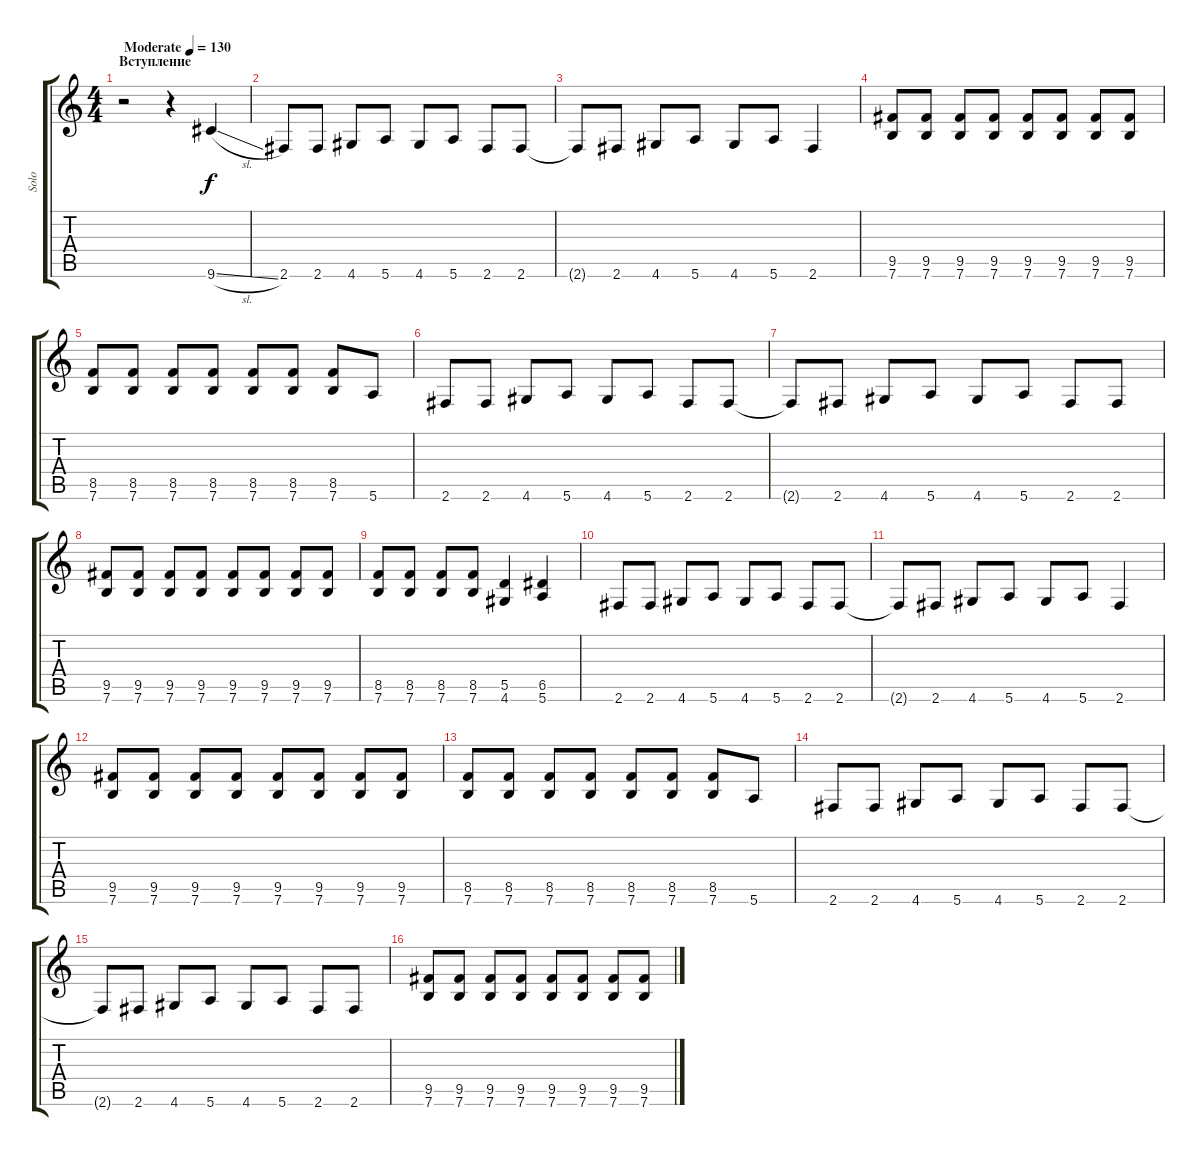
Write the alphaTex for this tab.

\track ("Solo" "Solo") {instrument distortionguitar}
\staff {score tabs}
\tuning (E4 B3 G3 D3 A2 E2) {hide}
\ts (4 4)
\section ("" "Вступление")
\tempo (130 "Moderate")
\clef g2
\ks c
r.2{dy f instrument distortionguitar} r.4 9.6{sl}.4 |
2.6.8 2.6.8 4.6.8 5.6.8 4.6.8 5.6.8 2.6.8 2.6.8 |
2.6{t}.8 2.6.8 4.6.8 5.6.8 4.6.8 5.6.8 2.6.4 |
(9.5 7.6).8 (9.5 7.6).8 (9.5 7.6).8 (9.5 7.6).8 (9.5 7.6).8 (9.5 7.6).8 (9.5 7.6).8 (9.5 7.6).8 |
(8.5 7.6).8 (8.5 7.6).8 (8.5 7.6).8 (8.5 7.6).8 (8.5 7.6).8 (8.5 7.6).8 (8.5 7.6).8 5.6.8 |
2.6.8 2.6.8 4.6.8 5.6.8 4.6.8 5.6.8 2.6.8 2.6.8 |
2.6{t}.8 2.6.8 4.6.8 5.6.8 4.6.8 5.6.8 2.6.8 2.6.8 |
(9.5 7.6).8 (9.5 7.6).8 (9.5 7.6).8 (9.5 7.6).8 (9.5 7.6).8 (9.5 7.6).8 (9.5 7.6).8 (9.5 7.6).8 |
(8.5 7.6).8 (8.5 7.6).8 (8.5 7.6).8 (8.5 7.6).8 (5.5 4.6).4 (6.5 5.6).4 |
2.6.8 2.6.8 4.6.8 5.6.8 4.6.8 5.6.8 2.6.8 2.6.8 |
2.6{t}.8 2.6.8 4.6.8 5.6.8 4.6.8 5.6.8 2.6.4 |
(9.5 7.6).8 (9.5 7.6).8 (9.5 7.6).8 (9.5 7.6).8 (9.5 7.6).8 (9.5 7.6).8 (9.5 7.6).8 (9.5 7.6).8 |
(8.5 7.6).8 (8.5 7.6).8 (8.5 7.6).8 (8.5 7.6).8 (8.5 7.6).8 (8.5 7.6).8 (8.5 7.6).8 5.6.8 |
2.6.8 2.6.8 4.6.8 5.6.8 4.6.8 5.6.8 2.6.8 2.6.8 |
2.6{t}.8 2.6.8 4.6.8 5.6.8 4.6.8 5.6.8 2.6.8 2.6.8 |
(9.5 7.6).8 (9.5 7.6).8 (9.5 7.6).8 (9.5 7.6).8 (9.5 7.6).8 (9.5 7.6).8 (9.5 7.6).8 (9.5 7.6).8
